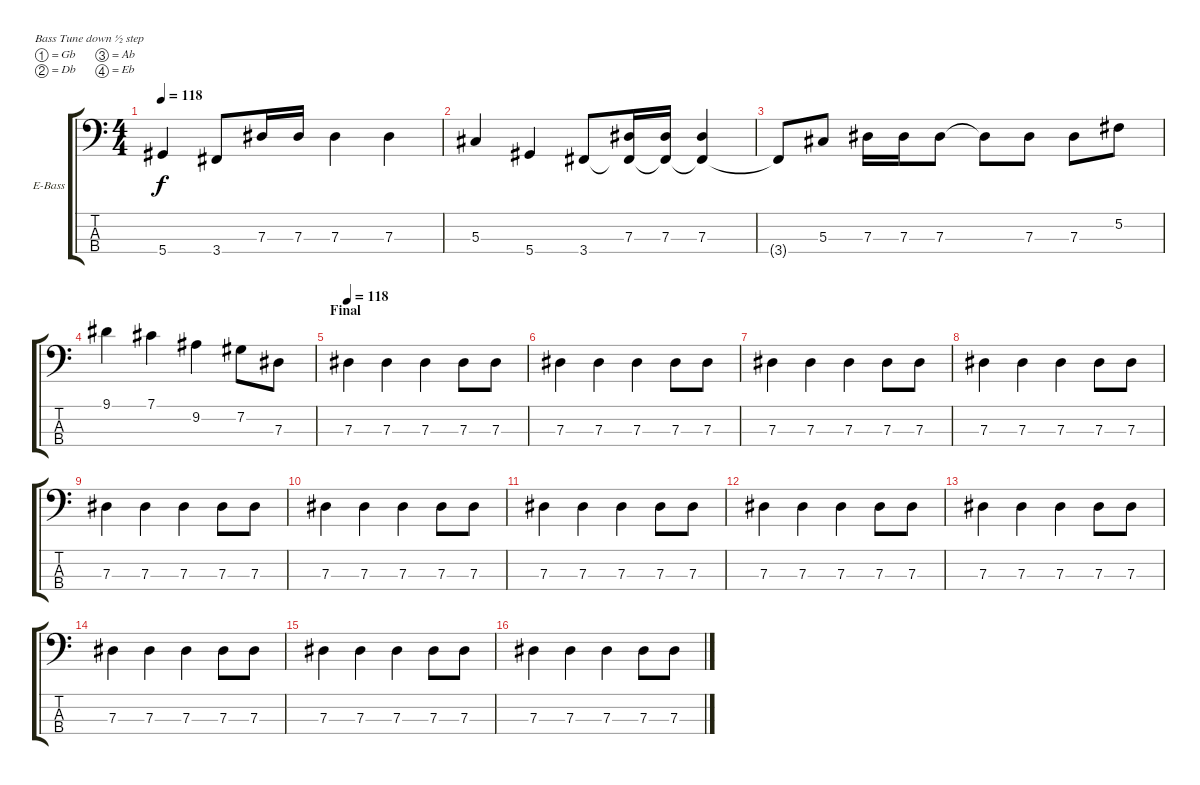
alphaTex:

\bracketExtendMode groupsimilarinstruments
\firstSystemTrackNameOrientation horizontal
\otherSystemsTrackNameOrientation horizontal
\track ("Bass" "E-Bass") {instrument electricbassfinger}
\staff {score tabs}
\tuning (Gb2 Db2 Ab1 Eb1)
\ts (4 4)
\tempo 118
\clef f4
\ks c
5.4.4{dy f} 3.4.8 7.3.16 7.3.16 7.3.4 7.3.4 |
5.3.4 5.4.4 3.4.8 (7.3 3.4{t}).16 (7.3 3.4{t}).16 (7.3 3.4{t}).4 |
3.4{t}.8 5.3.8 7.3.16 7.3.16 7.3.8 7.3{t}.8 7.3.8 7.3.8 5.2.8 |
9.1.4 7.1.4 9.2.4 7.2.8 7.3.8 |
\section ("" "Final")
\tempo 118
7.3.4 7.3.4 7.3.4 7.3.8 7.3.8 |
7.3.4 7.3.4 7.3.4 7.3.8 7.3.8 |
7.3.4 7.3.4 7.3.4 7.3.8 7.3.8 |
7.3.4 7.3.4 7.3.4 7.3.8 7.3.8 |
7.3.4 7.3.4 7.3.4 7.3.8 7.3.8 |
7.3.4 7.3.4 7.3.4 7.3.8 7.3.8 |
7.3.4 7.3.4 7.3.4 7.3.8 7.3.8 |
7.3.4 7.3.4 7.3.4 7.3.8 7.3.8 |
7.3.4 7.3.4 7.3.4 7.3.8 7.3.8 |
7.3.4 7.3.4 7.3.4 7.3.8 7.3.8 |
7.3.4 7.3.4 7.3.4 7.3.8 7.3.8 |
7.3.4 7.3.4 7.3.4 7.3.8 7.3.8
